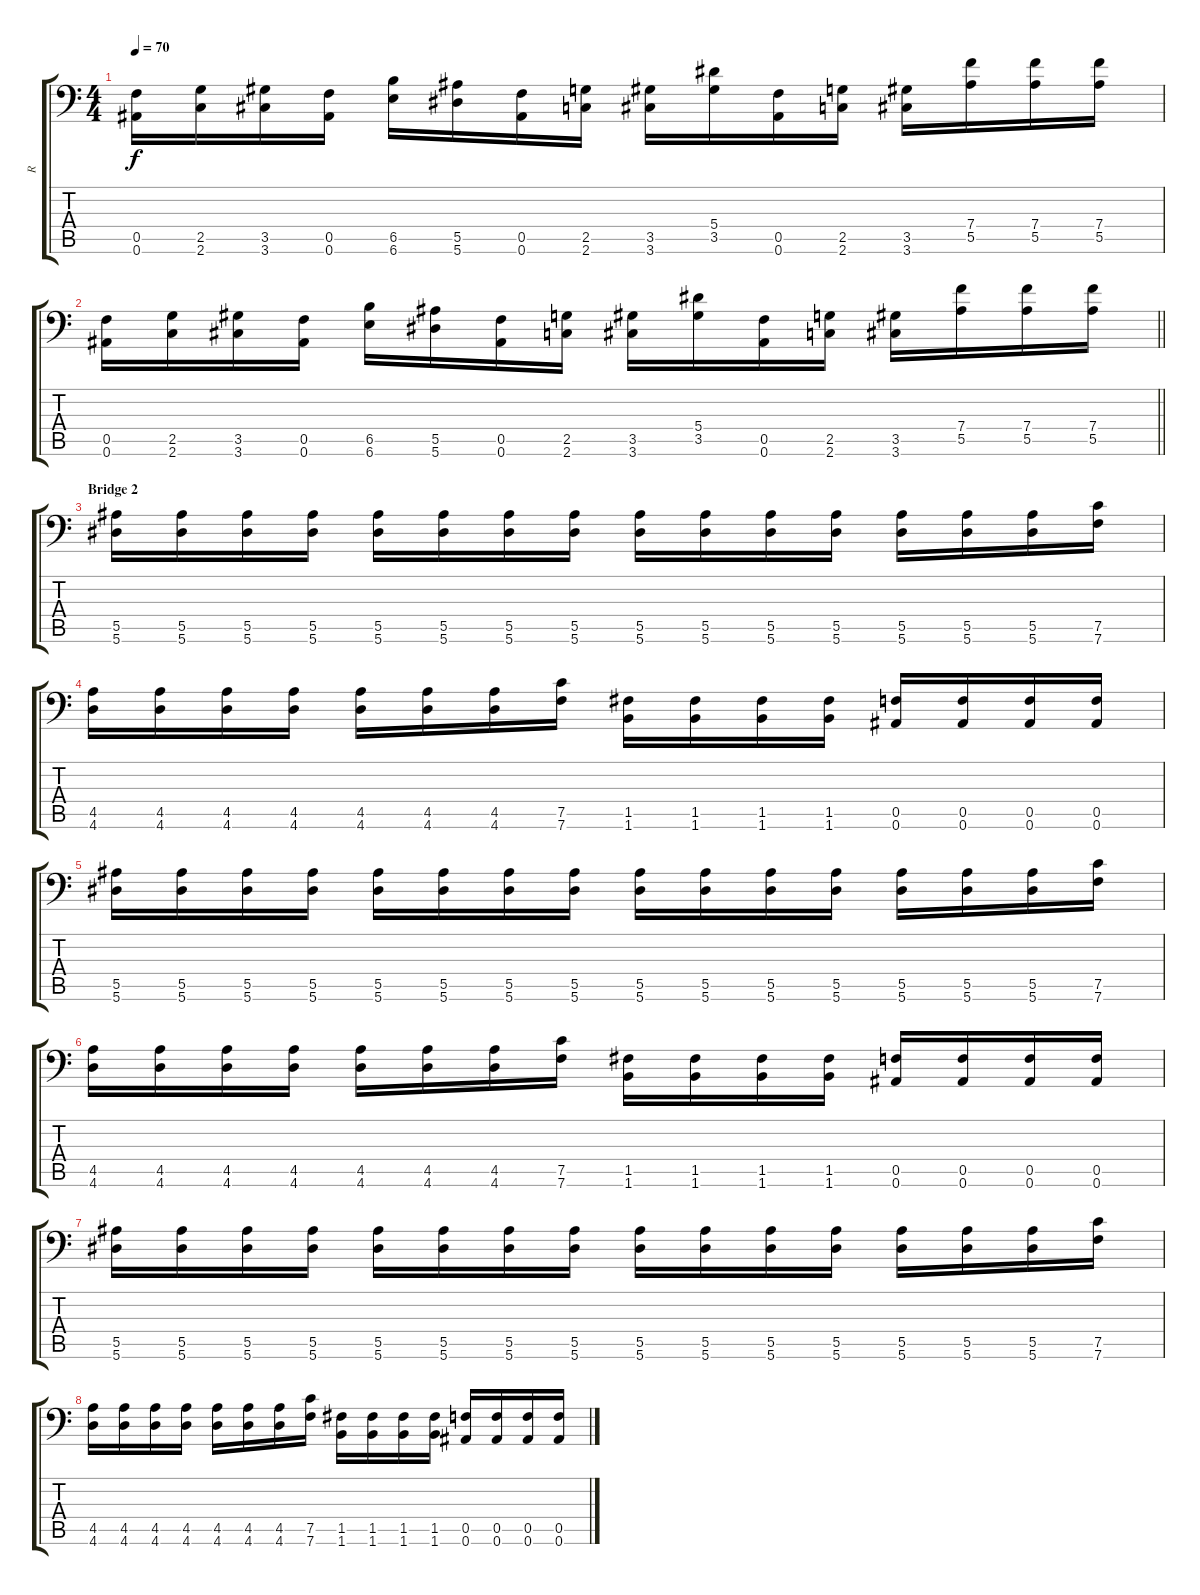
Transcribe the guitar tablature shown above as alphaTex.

\track ("R" "R") {instrument distortionguitar}
\staff {score tabs}
\tuning (C4 G3 Eb3 Bb2 F2 Bb1) {hide}
\ts (4 4)
\tempo 70
\clef f4
\ks c
(0.5 0.6).16{dy f} (2.5 2.6).16 (3.5 3.6).16 (0.5 0.6).16 (6.5 6.6).16 (5.5 5.6).16 (0.5 0.6).16 (2.5 2.6).16 (3.5 3.6).16 (5.4 3.5).16 (0.5 0.6).16 (2.5 2.6).16 (3.5 3.6).16 (7.4 5.5).16 (7.4 5.5).16 (7.4 5.5).16 |
\barLineRight lightlight
(0.5 0.6).16 (2.5 2.6).16 (3.5 3.6).16 (0.5 0.6).16 (6.5 6.6).16 (5.5 5.6).16 (0.5 0.6).16 (2.5 2.6).16 (3.5 3.6).16 (5.4 3.5).16 (0.5 0.6).16 (2.5 2.6).16 (3.5 3.6).16 (7.4 5.5).16 (7.4 5.5).16 (7.4 5.5).16 |
\section ("" "Bridge 2")
(5.5 5.6).16 (5.5 5.6).16 (5.5 5.6).16 (5.5 5.6).16 (5.5 5.6).16 (5.5 5.6).16 (5.5 5.6).16 (5.5 5.6).16 (5.5 5.6).16 (5.5 5.6).16 (5.5 5.6).16 (5.5 5.6).16 (5.5 5.6).16 (5.5 5.6).16 (5.5 5.6).16 (7.5 7.6).16 |
(4.5 4.6).16 (4.5 4.6).16 (4.5 4.6).16 (4.5 4.6).16 (4.5 4.6).16 (4.5 4.6).16 (4.5 4.6).16 (7.5 7.6).16 (1.5 1.6).16 (1.5 1.6).16 (1.5 1.6).16 (1.5 1.6).16 (0.5 0.6).16 (0.5 0.6).16 (0.5 0.6).16 (0.5 0.6).16 |
(5.5 5.6).16 (5.5 5.6).16 (5.5 5.6).16 (5.5 5.6).16 (5.5 5.6).16 (5.5 5.6).16 (5.5 5.6).16 (5.5 5.6).16 (5.5 5.6).16 (5.5 5.6).16 (5.5 5.6).16 (5.5 5.6).16 (5.5 5.6).16 (5.5 5.6).16 (5.5 5.6).16 (7.5 7.6).16 |
(4.5 4.6).16 (4.5 4.6).16 (4.5 4.6).16 (4.5 4.6).16 (4.5 4.6).16 (4.5 4.6).16 (4.5 4.6).16 (7.5 7.6).16 (1.5 1.6).16 (1.5 1.6).16 (1.5 1.6).16 (1.5 1.6).16 (0.5 0.6).16 (0.5 0.6).16 (0.5 0.6).16 (0.5 0.6).16 |
(5.5 5.6).16 (5.5 5.6).16 (5.5 5.6).16 (5.5 5.6).16 (5.5 5.6).16 (5.5 5.6).16 (5.5 5.6).16 (5.5 5.6).16 (5.5 5.6).16 (5.5 5.6).16 (5.5 5.6).16 (5.5 5.6).16 (5.5 5.6).16 (5.5 5.6).16 (5.5 5.6).16 (7.5 7.6).16 |
(4.5 4.6).16 (4.5 4.6).16 (4.5 4.6).16 (4.5 4.6).16 (4.5 4.6).16 (4.5 4.6).16 (4.5 4.6).16 (7.5 7.6).16 (1.5 1.6).16 (1.5 1.6).16 (1.5 1.6).16 (1.5 1.6).16 (0.5 0.6).16 (0.5 0.6).16 (0.5 0.6).16 (0.5 0.6).16
